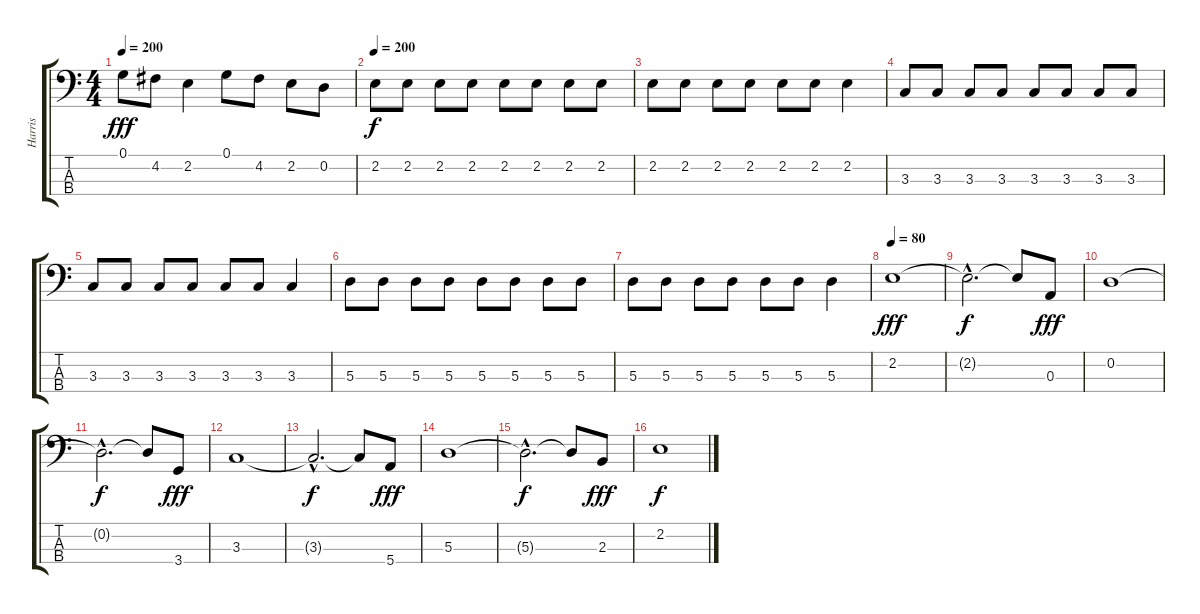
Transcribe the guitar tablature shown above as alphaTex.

\track ("Harris" "Harris") {instrument electricbassfinger}
\staff {score tabs}
\tuning (G2 D2 A1 E1) {hide}
\ts (4 4)
\tempo 200
\clef f4
\ks c
0.1.8{dy fff} 4.2.8 2.2.4 0.1.8 4.2.8 2.2.8 0.2.8 |
\tempo 200
2.2.8{dy f} 2.2.8 2.2.8 2.2.8 2.2.8 2.2.8 2.2.8 2.2.8 |
2.2.8 2.2.8 2.2.8 2.2.8 2.2.8 2.2.8 2.2.4 |
3.3.8 3.3.8 3.3.8 3.3.8 3.3.8 3.3.8 3.3.8 3.3.8 |
3.3.8 3.3.8 3.3.8 3.3.8 3.3.8 3.3.8 3.3.4 |
5.3.8 5.3.8 5.3.8 5.3.8 5.3.8 5.3.8 5.3.8 5.3.8 |
5.3.8 5.3.8 5.3.8 5.3.8 5.3.8 5.3.8 5.3.4 |
\tempo 80
2.2.1{dy fff} |
2.2{hac t}.2{d dy f} 2.2{t}.8 0.3.8{dy fff} |
0.2.1 |
0.2{hac t}.2{d dy f} 0.2{t}.8 3.4.8{dy fff} |
3.3.1 |
3.3{hac t}.2{d dy f} 3.3{t}.8 5.4.8{dy fff} |
5.3.1 |
5.3{hac t}.2{d dy f} 5.3{t}.8 2.3.8{dy fff} |
2.2.1{dy f}
